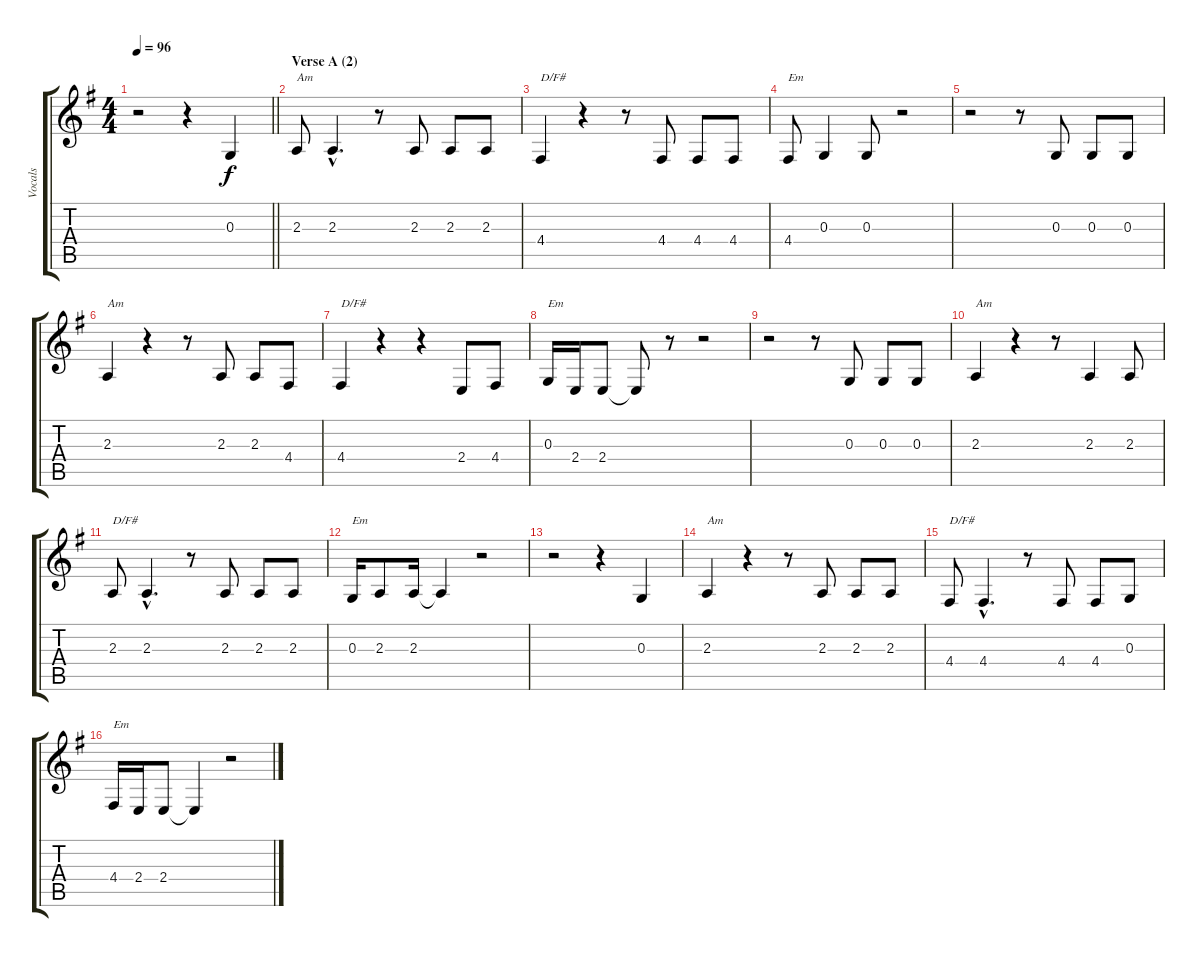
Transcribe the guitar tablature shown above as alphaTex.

\track ("Vocals" "Vocals") {instrument sopranosax}
\staff {score tabs}
\tuning (E4 B3 G3 D3 A2 E2) {hide}
\ts (4 4)
\tempo 96
\clef g2
\barLineRight lightlight
\ks eminor
r.2{dy f} r.4 0.3.4 |
\section ("" "Verse A (2)")
2.3.8{txt "Am"} 2.3{hac}.4{d} r.8 2.3.8 2.3.8 2.3.8 |
4.4.4{txt "D/F#"} r.4 r.8 4.4.8 4.4.8 4.4.8 |
4.4.8{txt "Em"} 0.3.4 0.3.8 r.2 |
r.2 r.8 0.3.8 0.3.8 0.3.8 |
2.3.4{txt "Am"} r.4 r.8 2.3.8 2.3.8 4.4.8 |
4.4.4{txt "D/F#"} r.4 r.4 2.4.8 4.4.8 |
0.3.16{txt "Em"} 2.4.16 2.4.8 2.4{t}.8 r.8 r.2 |
r.2 r.8 0.3.8 0.3.8 0.3.8 |
2.3.4{txt "Am"} r.4 r.8 2.3.4 2.3.8 |
2.3.8{txt "D/F#"} 2.3{hac}.4{d} r.8 2.3.8 2.3.8 2.3.8 |
0.3.16{txt "Em"} 2.3.8 2.3.16 2.3{t}.4 r.2 |
r.2 r.4 0.3.4 |
2.3.4{txt "Am"} r.4 r.8 2.3.8 2.3.8 2.3.8 |
4.4.8{txt "D/F#"} 4.4{hac}.4{d} r.8 4.4.8 4.4.8 0.3.8 |
4.4.16{txt "Em"} 2.4.16 2.4.8 2.4{t}.4 r.2
